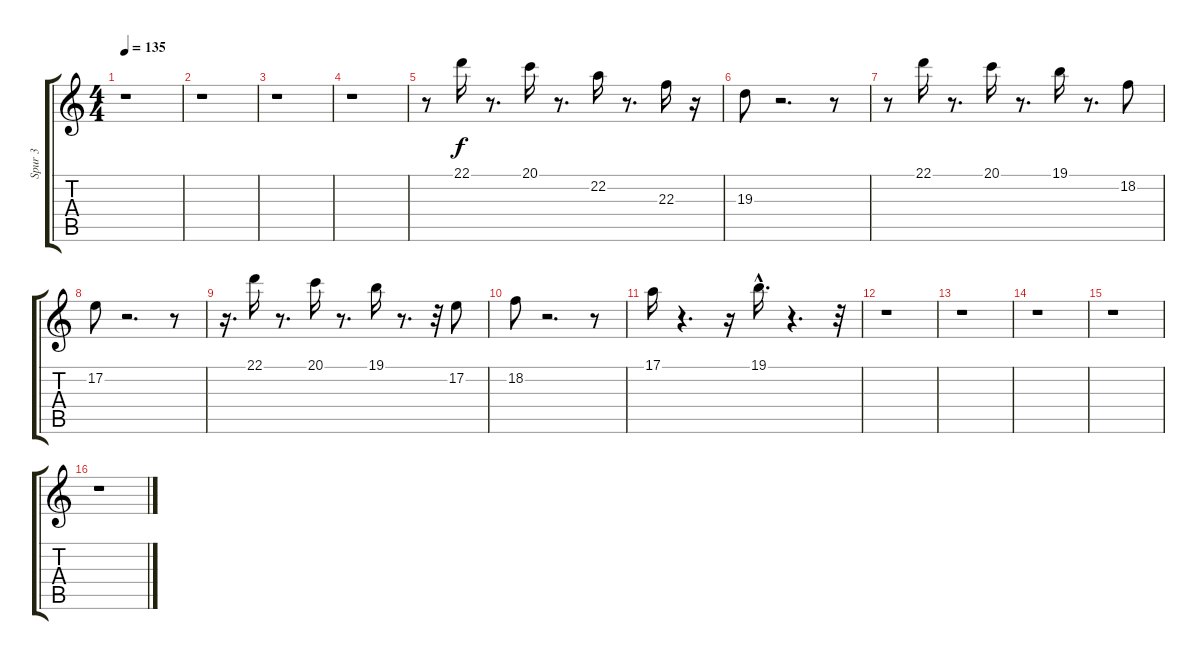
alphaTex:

\track ("Spur 3" "Spur 3") {instrument synthstrings2}
\staff {score tabs}
\tuning (E4 B3 G3 D3 A2 E2) {hide}
\ts (4 4)
\tempo 135
\clef g2
\ks c
r.1{dy f} |
r.1 |
r.1 |
r.1 |
r.8 22.1.16 r.8{d} 20.1.16 r.8{d} 22.2.16 r.8{d} 22.3.16 r.16 |
19.3.8 r.2{d} r.8 |
r.8 22.1.16 r.8{d} 20.1.16 r.8{d} 19.1.16 r.8{d} 18.2.8 |
17.2.8 r.2{d} r.8 |
r.16{d} 22.1.16 r.8{d} 20.1.16 r.8{d} 19.1.16 r.8{d} r.32 17.2.8 |
18.2.8 r.2{d} r.8 |
17.1.16 r.4{d} r.16 19.1{hac}.16{d} r.4{d} r.32 |
r.1 |
r.1 |
r.1 |
r.1 |
r.1
